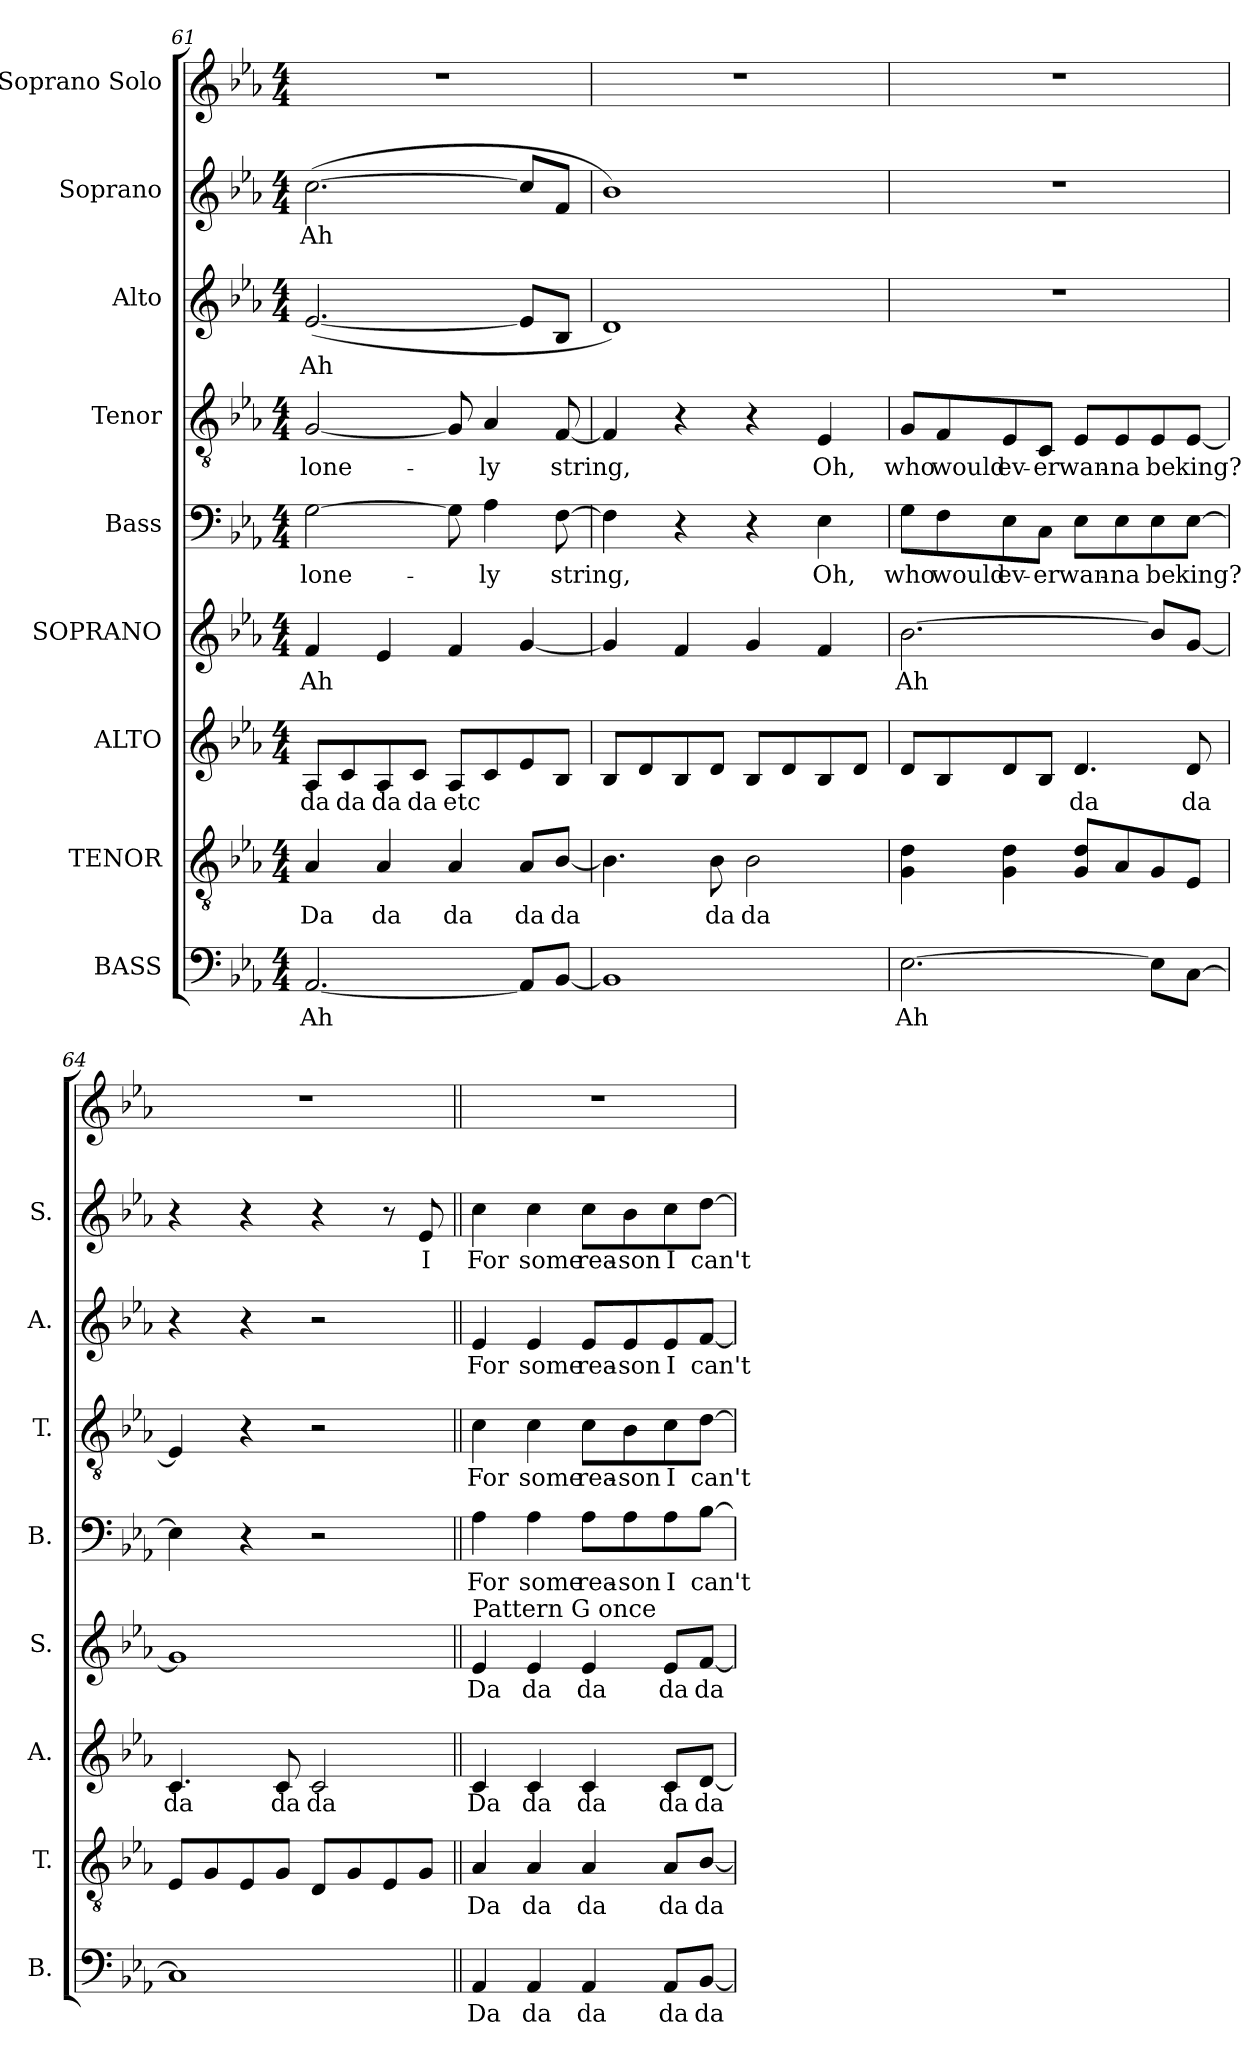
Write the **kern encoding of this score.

**kern	**text	**kern	**text	**kern	**text	**kern	**text	**kern	**text	**kern	**text	**kern	**text	**kern	**text	**kern
*part9	*part9	*part8	*part8	*part7	*part7	*part6	*part6	*part5	*part5	*part4	*part4	*part3	*part3	*part2	*part2	*part1
*staff9	*staff9	*staff8	*staff8	*staff7	*staff7	*staff6	*staff6	*staff5	*staff5	*staff4	*staff4	*staff3	*staff3	*staff2	*staff2	*staff1
*I"BASS	*	*I"TENOR	*	*I"ALTO	*	*I"SOPRANO	*	*I"Bass	*	*I"Tenor	*	*I"Alto	*	*I"Soprano	*	*I"Soprano Solo
*I'B.	*	*I'T.	*	*I'A.	*	*I'S.	*	*I'B.	*	*I'T.	*	*I'A.	*	*I'S.	*	*
*clefF4	*	*clefGv2	*	*clefG2	*	*clefG2	*	*clefF4	*	*clefGv2	*	*clefG2	*	*clefG2	*	*clefG2
*	*	*ITrd7c12	*	*	*	*	*	*	*	*ITrd7c12	*	*	*	*	*	*
*k[b-e-a-]	*	*k[b-e-a-]	*	*k[b-e-a-]	*	*k[b-e-a-]	*	*k[b-e-a-]	*	*k[b-e-a-]	*	*k[b-e-a-]	*	*k[b-e-a-]	*	*k[b-e-a-]
*M4/4	*	*M4/4	*	*M4/4	*	*M4/4	*	*M4/4	*	*M4/4	*	*M4/4	*	*M4/4	*	*M4/4
=61	=61	=61	=61	=61	=61	=61	=61	=61	=61	=61	=61	=61	=61	=61	=61	=61
[2.AA-/	Ah	4AA-/	Da	8A-/L	da	4f/	Ah	[2G\	lone-	[2GG/	lone-	([2.e-/	Ah	([2.cc\	Ah	1r
.	.	.	.	8c/	da	.	.	.	.	.	.	.	.	.	.	.
.	.	4AA-/	da	8A-/	da	4e-/	.	.	.	.	.	.	.	.	.	.
.	.	.	.	8c/J	da	.	.	.	.	.	.	.	.	.	.	.
.	.	4AA-/	da	8A-/L	etc	4f/	.	8G\]	.	8GG/]	.	.	.	.	.	.
.	.	.	.	8c/	.	.	.	4A-\	-ly	4AA-/	-ly	.	.	.	.	.
8AA-/L]	.	8AA-/L	da	8e-/	.	[4g/	.	.	.	.	.	8e-/L]	.	8cc/L]	.	.
[8BB-/J	.	[8BB-/J	da	8B-/J	.	.	.	[8F\	string,	[8FF/	string,	8B-/J	.	8f/J	.	.
=62	=62	=62	=62	=62	=62	=62	=62	=62	=62	=62	=62	=62	=62	=62	=62	=62
1BB-]	.	4.BB-\]	.	8B-/L	.	4g/]	.	4F\]	.	4FF/]	.	1d)	.	1b-)	.	1r
.	.	.	.	8d/	.	.	.	.	.	.	.	.	.	.	.	.
.	.	.	.	8B-/	.	4f/	.	4r	.	4r	.	.	.	.	.	.
.	.	8BB-\	da	8d/J	.	.	.	.	.	.	.	.	.	.	.	.
.	.	2BB-\	da	8B-/L	.	4g/	.	4r	.	4r	.	.	.	.	.	.
.	.	.	.	8d/	.	.	.	.	.	.	.	.	.	.	.	.
.	.	.	.	8B-/	.	4f/	.	4E-\	Oh,	4EE-/	Oh,	.	.	.	.	.
.	.	.	.	8d/J	.	.	.	.	.	.	.	.	.	.	.	.
!!LO:PB:g=z
=63	=63	=63	=63	=63	=63	=63	=63	=63	=63	=63	=63	=63	=63	=63	=63	=63
[2.E-\	Ah	4GG\ 4D\	.	8d/L	.	[2.b-\	Ah	8G\L	who	8GG/L	who	1r	.	1r	.	1r
.	.	.	.	8B-/	.	.	.	8F\	would	8FF/	would	.	.	.	.	.
.	.	4GG\ 4D\	.	8d/	.	.	.	8E-\	ev-	8EE-/	ev-	.	.	.	.	.
.	.	.	.	8B-/J	.	.	.	8C\J	-er	8CC/J	-er	.	.	.	.	.
.	.	8GG/ 8D/L	.	4.d/	da	.	.	8E-\L	wan-	8EE-/L	wan-	.	.	.	.	.
.	.	8AA-/	.	.	.	.	.	8E-\	-na	8EE-/	-na	.	.	.	.	.
8E-\L]	.	8GG/	.	.	.	8b-/L]	.	8E-\	be	8EE-/	be	.	.	.	.	.
[8C\J	.	8EE-/J	.	8d/	da	[8g/J	.	[8E-\J	king?	[8EE-/J	king?	.	.	.	.	.
=64	=64	=64	=64	=64	=64	=64	=64	=64	=64	=64	=64	=64	=64	=64	=64	=64
1C]	.	8EE-/L	.	4.c/	da	1g]	.	4E-\]	.	4EE-/]	.	4r	.	4r	.	1r
.	.	8GG/	.	.	.	.	.	.	.	.	.	.	.	.	.	.
.	.	8EE-/	.	.	.	.	.	4r	.	4r	.	4r	.	4r	.	.
.	.	8GG/J	.	8c/	da	.	.	.	.	.	.	.	.	.	.	.
.	.	8DD/L	.	2c/	da	.	.	2r	.	2r	.	2r	.	4r	.	.
.	.	8GG/	.	.	.	.	.	.	.	.	.	.	.	.	.	.
.	.	8EE-/	.	.	.	.	.	.	.	.	.	.	.	8r	.	.
.	.	8GG/J	.	.	.	.	.	.	.	.	.	.	.	8e-/	I	.
=65||	=65||	=65||	=65||	=65||	=65||	=65||	=65||	=65||	=65||	=65||	=65||	=65||	=65||	=65||	=65||	=65||
!	!	!	!	!	!	!LO:TX:a:t=Pattern G  once	!	!	!	!	!	!	!	!	!	!
4AA-/	Da	4AA-/	Da	4c/	Da	4e-/	Da	4A-\	For	4C\	For	4e-/	For	4cc\	For	1r
4AA-/	da	4AA-/	da	4c/	da	4e-/	da	4A-\	some	4C\	some	4e-/	some	4cc\	some	.
4AA-/	da	4AA-/	da	4c/	da	4e-/	da	8A-\L	rea-	8C\L	rea-	8e-/L	rea-	8cc\L	rea-	.
.	.	.	.	.	.	.	.	8A-\	-son	8BB-\	-son	8e-/	-son	8b-\	-son	.
8AA-/L	da	8AA-/L	da	8c/L	da	8e-/L	da	8A-\	I	8C\	I	8e-/	I	8cc\	I	.
[8BB-/J	da	[8BB-/J	da	[8d/J	da	[8f/J	da	[8B-\J	can't	[8D\J	can't	[8f/J	can't	[8dd\J	can't	.
=	=	=	=	=	=	=	=	=	=	=	=	=	=	=	=	=
*-	*-	*-	*-	*-	*-	*-	*-	*-	*-	*-	*-	*-	*-	*-	*-	*-
